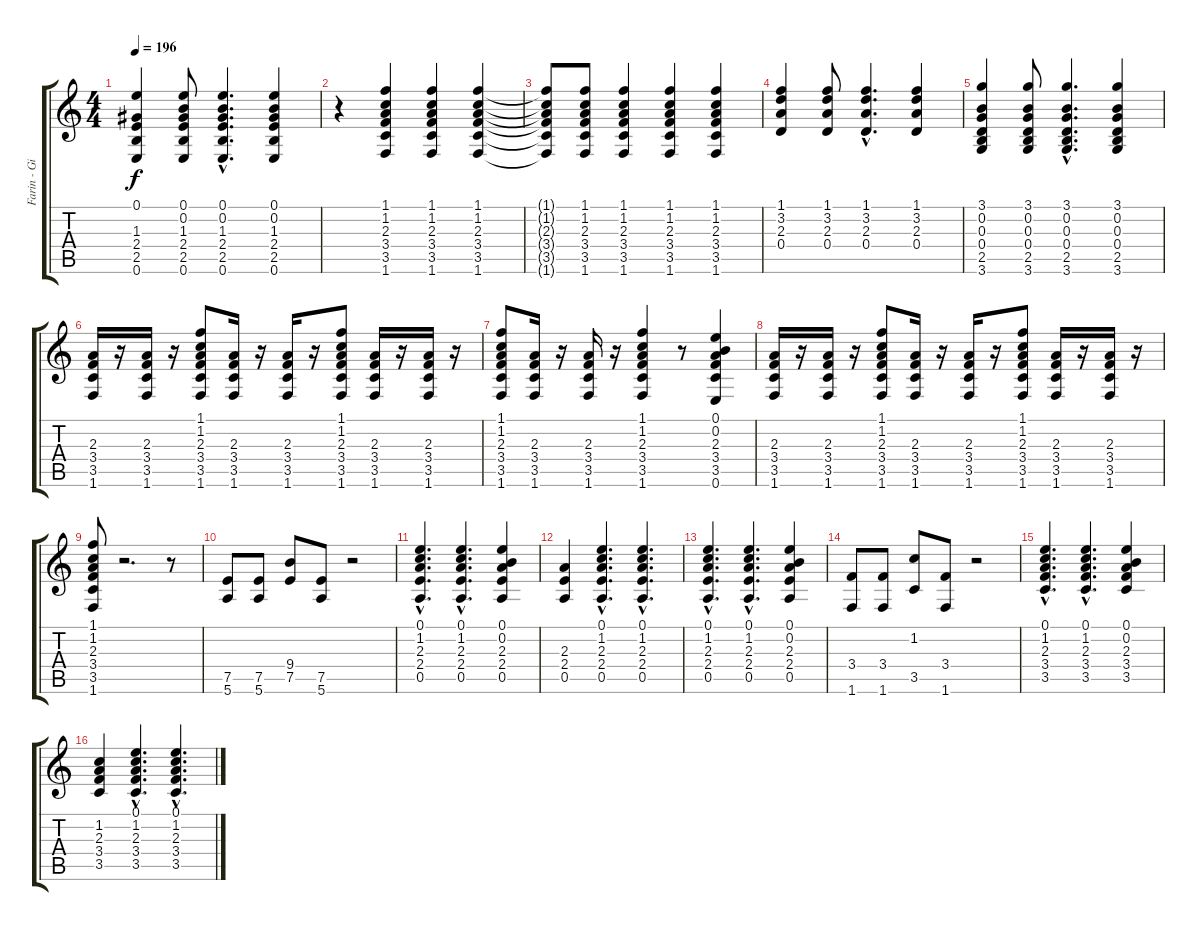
\track ("Farin - Gitarre 1" "Farin - Gi") {instrument acousticguitarsteel}
\staff {score tabs}
\tuning (E4 B3 G3 D3 A2 E2) {hide}
\ts (4 4)
\tempo 196
\clef g2
\ks c
(0.1 1.3 2.4 2.5 0.6).4{dy f} (0.1 0.2 1.3 2.4 2.5 0.6).8 (0.1{hac} 0.2{hac} 1.3{hac} 2.4{hac} 2.5{hac} 0.6{hac}).4{d} (0.1 0.2 1.3 2.4 2.5 0.6).4 |
r.4 (1.1 1.2 2.3 3.4 3.5 1.6).4 (1.1 1.2 2.3 3.4 3.5 1.6).4 (1.1 1.2 2.3 3.4 3.5 1.6).4 |
(1.1{t} 1.2{t} 2.3{t} 3.4{t} 3.5{t} 1.6{t}).8 (1.1 1.2 2.3 3.4 3.5 1.6).8 (1.1 1.2 2.3 3.4 3.5 1.6).4 (1.1 1.2 2.3 3.4 3.5 1.6).4 (1.1 1.2 2.3 3.4 3.5 1.6).4 |
(1.1 3.2 2.3 0.4).4 (1.1 3.2 2.3 0.4).8 (1.1{hac} 3.2{hac} 2.3{hac} 0.4{hac}).4{d} (1.1 3.2 2.3 0.4).4 |
(3.1 0.2 0.3 0.4 2.5 3.6).4 (3.1 0.2 0.3 0.4 2.5 3.6).8 (3.1{hac} 0.2{hac} 0.3{hac} 0.4{hac} 2.5{hac} 3.6{hac}).4{d} (3.1 0.2 0.3 0.4 2.5 3.6).4 |
(2.3 3.4 3.5 1.6).16 r.16 (2.3 3.4 3.5 1.6).16 r.16 (1.1 1.2 2.3 3.4 3.5 1.6).8 (2.3 3.4 3.5 1.6).16 r.16 (2.3 3.4 3.5 1.6).16 r.16 (1.1 1.2 2.3 3.4 3.5 1.6).8 (2.3 3.4 3.5 1.6).16 r.16 (2.3 3.4 3.5 1.6).16 r.16 |
(1.1 1.2 2.3 3.4 3.5 1.6).8 (2.3 3.4 3.5 1.6).16 r.16 (2.3 3.4 3.5 1.6).16 r.16 (1.1 1.2 2.3 3.4 3.5 1.6).4 r.8 (0.1 0.2 2.3 3.4 3.5 0.6).4 |
(2.3 3.4 3.5 1.6).16 r.16 (2.3 3.4 3.5 1.6).16 r.16 (1.1 1.2 2.3 3.4 3.5 1.6).8 (2.3 3.4 3.5 1.6).16 r.16 (2.3 3.4 3.5 1.6).16 r.16 (1.1 1.2 2.3 3.4 3.5 1.6).8 (2.3 3.4 3.5 1.6).16 r.16 (2.3 3.4 3.5 1.6).16 r.16 |
(1.1 1.2 2.3 3.4 3.5 1.6).8 r.2{d} r.8 |
(7.5 5.6).8 (7.5 5.6).8 (9.4 7.5).8 (7.5 5.6).8 r.2 |
(0.1{hac} 1.2{hac} 2.3{hac} 2.4{hac} 0.5{hac}).4{d} (0.1{hac} 1.2{hac} 2.3{hac} 2.4{hac} 0.5{hac}).4{d} (0.1 0.2 2.3 2.4 0.5).4 |
(2.3 2.4 0.5).4 (0.1{hac} 1.2{hac} 2.3{hac} 2.4{hac} 0.5{hac}).4{d} (0.1{hac} 1.2{hac} 2.3{hac} 2.4{hac} 0.5{hac}).4{d} |
(0.1{hac} 1.2{hac} 2.3{hac} 2.4{hac} 0.5{hac}).4{d} (0.1{hac} 1.2{hac} 2.3{hac} 2.4{hac} 0.5{hac}).4{d} (0.1 0.2 2.3 2.4 0.5).4 |
(3.4 1.6).8{instrument distortionguitar} (3.4 1.6).8 (1.2 3.5).8 (3.4 1.6).8 r.2 |
(0.1{hac} 1.2{hac} 2.3{hac} 3.4{hac} 3.5{hac}).4{d instrument acousticguitarsteel} (0.1{hac} 1.2{hac} 2.3{hac} 3.4{hac} 3.5{hac}).4{d} (0.1 0.2 2.3 3.4 3.5).4 |
(1.2 2.3 3.4 3.5).4 (0.1{hac} 1.2{hac} 2.3{hac} 3.4{hac} 3.5{hac}).4{d} (0.1{hac} 1.2{hac} 2.3{hac} 3.4{hac} 3.5{hac}).4{d}
